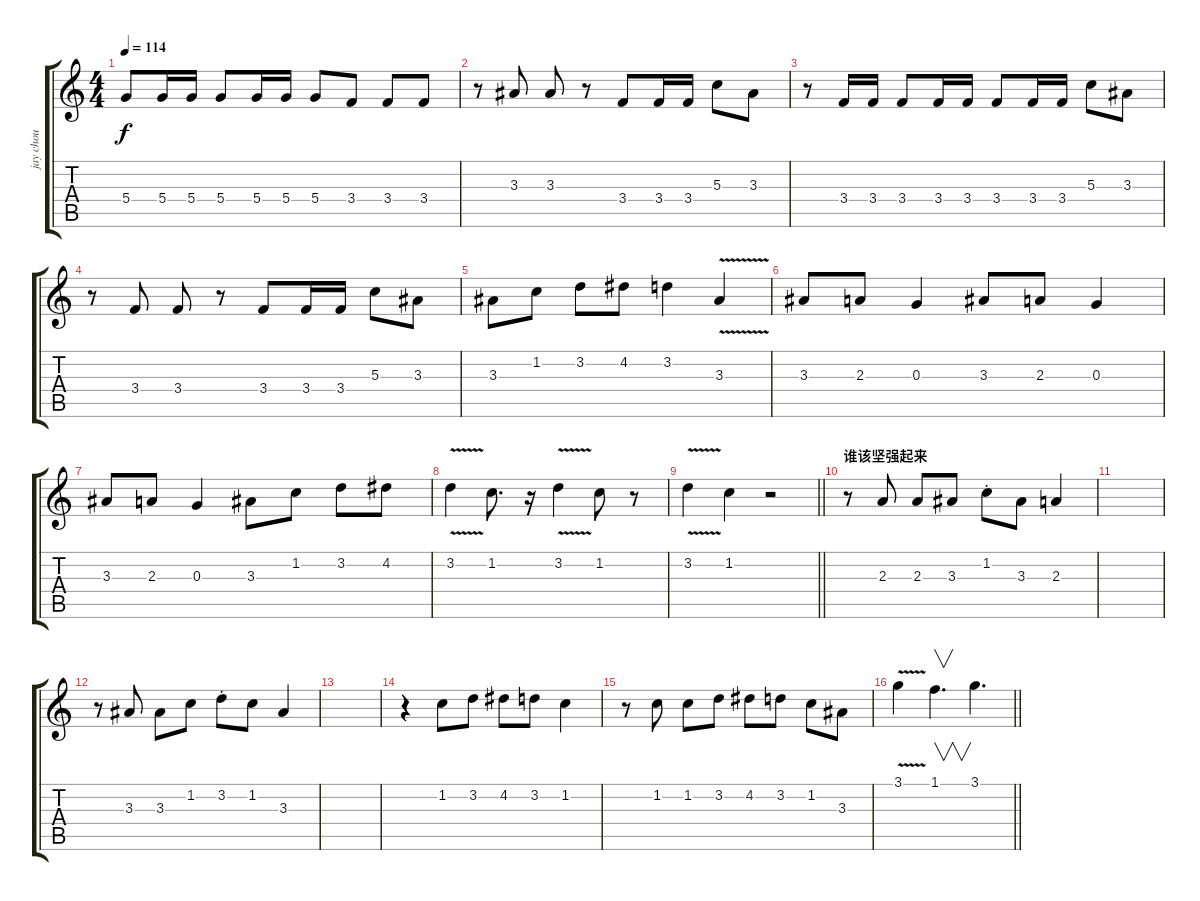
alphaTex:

\track ("jay chou" "jay chou") {instrument electricguitarmuted}
\staff {score tabs}
\tuning (E4 B3 G3 D3 A2 E2) {hide}
\ts (4 4)
\tempo 114
\clef g2
\ks c
5.4.8{dy f} 5.4.16 5.4.16 5.4.8 5.4.16 5.4.16 5.4.8 3.4.8 3.4.8 3.4.8 |
r.8 3.3.8 3.3.8 r.8 3.4.8 3.4.16 3.4.16 5.3.8 3.3.8 |
r.8 3.4.16 3.4.16 3.4.8 3.4.16 3.4.16 3.4.8 3.4.16 3.4.16 5.3.8 3.3.8 |
r.8 3.4.8 3.4.8 r.8 3.4.8 3.4.16 3.4.16 5.3.8 3.3.8 |
3.3.8 1.2.8 3.2.8 4.2.8 3.2.4 3.3{v}.4 |
3.3.8 2.3.8 0.3.4 3.3.8 2.3.8 0.3.4 |
3.3.8 2.3.8 0.3.4 3.3.8 1.2.8 3.2.8 4.2.8 |
3.2{v}.4 1.2.8{d} r.16 3.2{v}.4 1.2.8 r.8 |
\barLineRight lightlight
3.2{v}.4 1.2.4 r.2 |
\section ("" "谁该坚强起来")
r.8 2.3.8 2.3.8 3.3.8 1.2{st}.8 3.3.8 2.3.4 |
|
r.8 3.3.8 3.3.8 1.2.8 3.2{st}.8 1.2.8 3.3.4 |
|
r.4 1.2.8 3.2.8 4.2.8 3.2.8 1.2.4 |
r.8 1.2.8 1.2.8 3.2.8 4.2.8 3.2.8 1.2.8 3.3.8 |
\barLineRight lightlight
3.1{v}.4 1.1.4{v d} 3.1.4{d}
